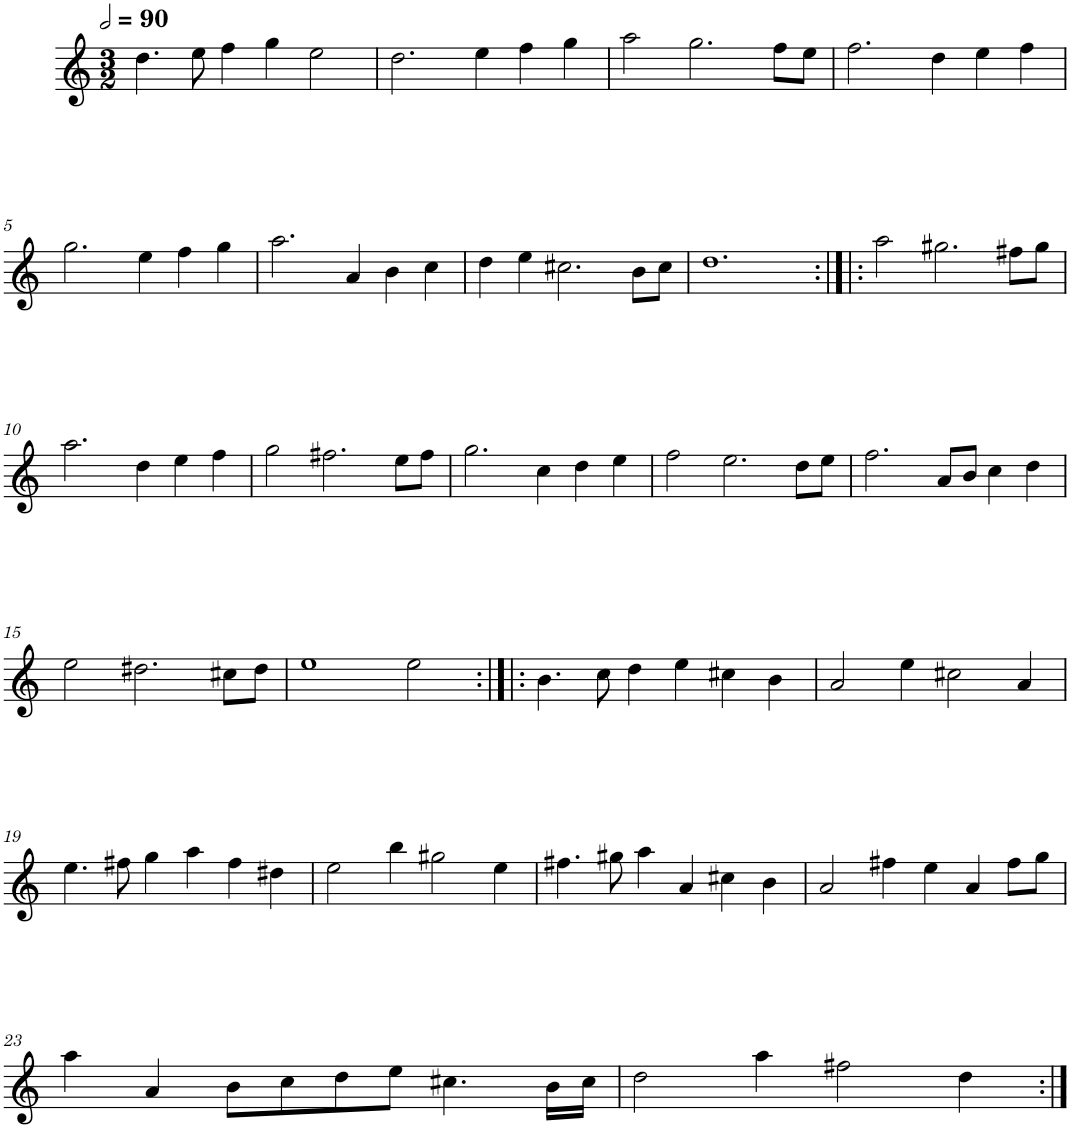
**kern
*part1
*staff1
*I"Cinq parties
*clefG2
*k[]
*M3/2
*MM180
=1
4.dd\
8ee\
4ff\
4gg\
2ee\
=2
2.dd\
4ee\
4ff\
4gg\
=3
2aa\
2.gg\
8ff\L
8ee\J
=4
2.ff\
4dd\
4ee\
4ff\
!!LO:LB:g=z
=5
2.gg\
4ee\
4ff\
4gg\
=6
2.aa\
4a/
4b\
4cc\
=7
4dd\
4ee\
2.cc#X\
8b\L
8cc#\J
=8
1.dd
=9:|!|:
2aa\
2.gg#X\
8ff#X\L
8gg#\J
!!LO:LB:g=z
=10
2.aa\
4dd\
4ee\
4ff\
=11
2gg\
2.ff#X\
8ee\L
8ff#\J
=12
2.gg\
4cc\
4dd\
4ee\
=13
2ff\
2.ee\
8dd\L
8ee\J
=14
2.ff\
8a/L
8b/J
4cc\
4dd\
!!LO:LB:g=z
=15
2ee\
2.dd#X\
8cc#X\L
8dd#\J
=16
1ee
2ee\
=17:|!|:
4.b\
8cc\
4dd\
4ee\
4cc#X\
4b\
=18
2a/
4ee\
2cc#X\
4a/
!!LO:LB:g=z
=19
4.ee\
8ff#X\
4gg\
4aa\
4ff#\
4dd#X\
=20
2ee\
4bb\
2gg#X\
4ee\
=21
4.ff#X\
8gg#X\
4aa\
4a/
4cc#X\
4b\
=22
2a/
4ff#X\
4ee\
4a/
8ff#\L
8gg\J
!!LO:LB:g=z
=23
4aa\
4a/
8b\L
8cc\
8dd\
8ee\J
4.cc#X\
16b\LL
16cc#\JJ
=24
2dd\
4aa\
2ff#X\
4dd\
=:|!
*-
